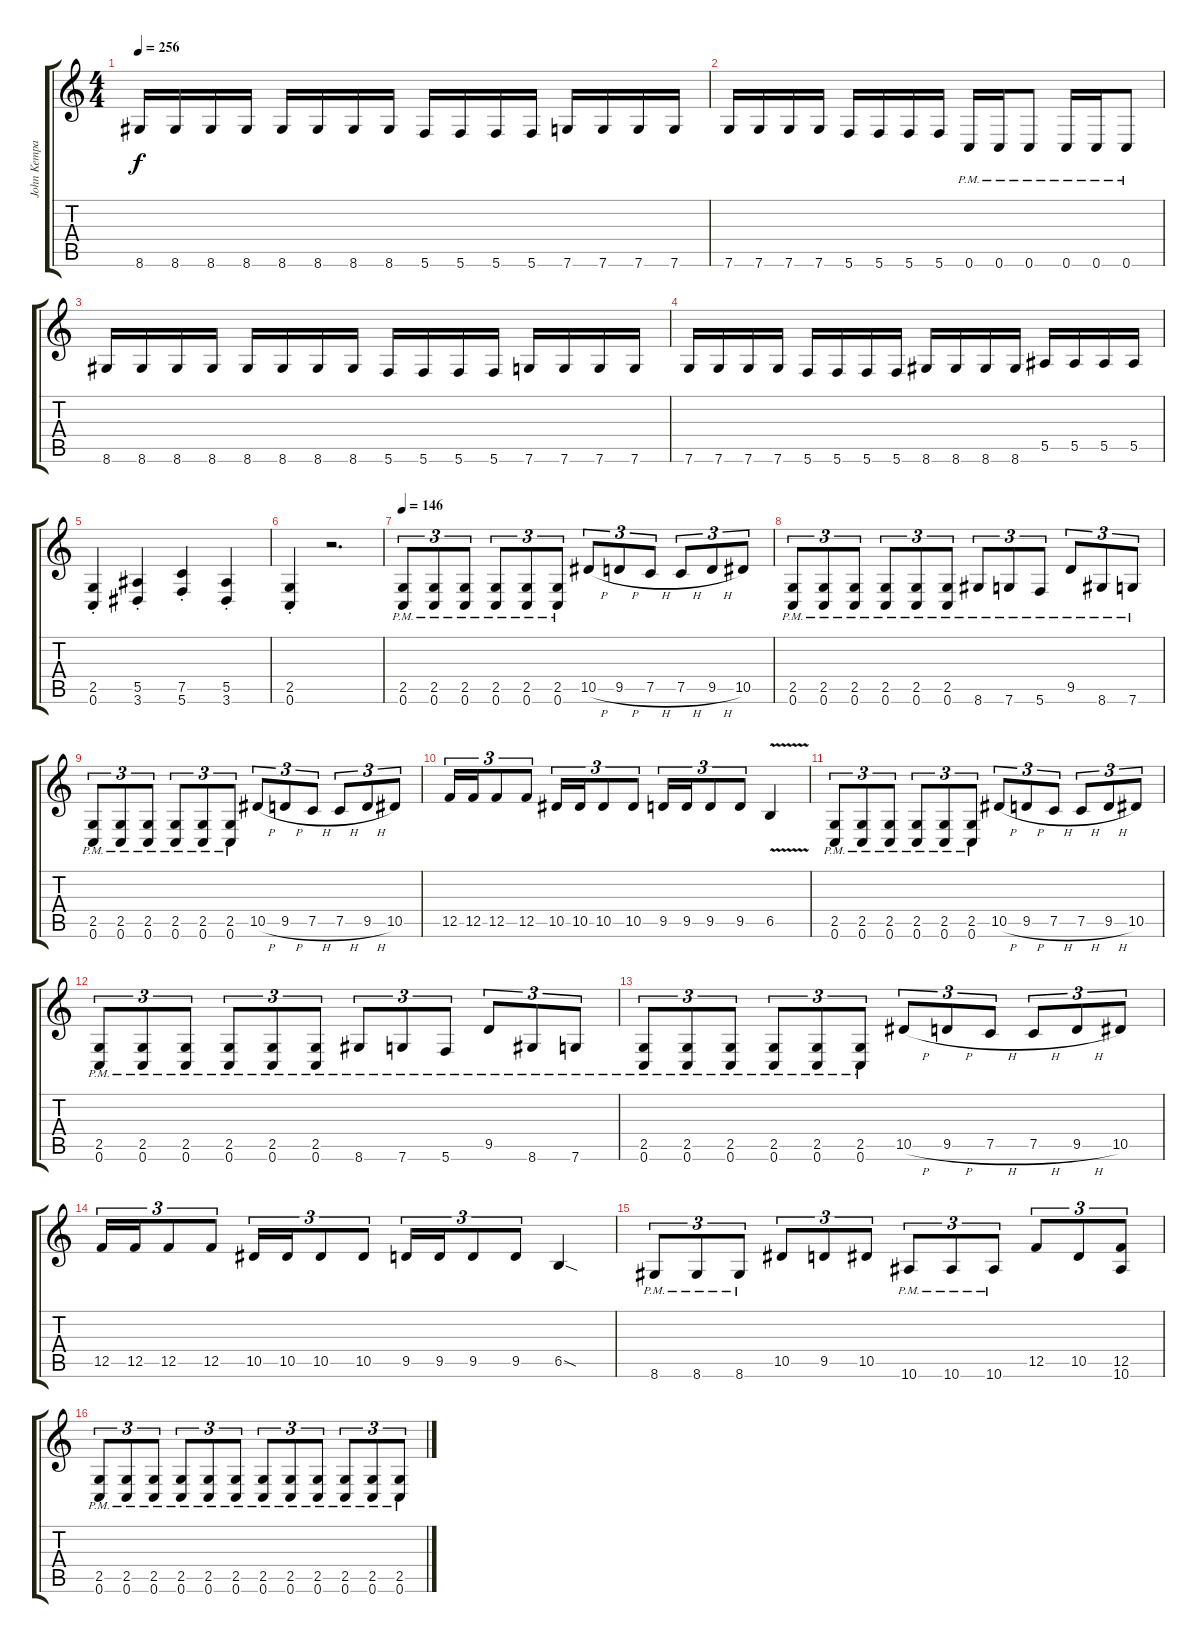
\track ("John Kempainen (Guitar)" "John Kempa") {instrument distortionguitar}
\staff {score tabs}
\tuning (C4 G3 Eb3 Bb2 F2 C2) {hide}
\ts (4 4)
\tempo 256
\clef g2
\ks c
8.6.16{dy f} 8.6.16 8.6.16 8.6.16 8.6.16 8.6.16 8.6.16 8.6.16 5.6.16 5.6.16 5.6.16 5.6.16 7.6.16 7.6.16 7.6.16 7.6.16 |
7.6.16 7.6.16 7.6.16 7.6.16 5.6.16 5.6.16 5.6.16 5.6.16 0.6{pm}.16 0.6{pm}.16 0.6{pm}.8 0.6{pm}.16 0.6{pm}.16 0.6{pm}.8 |
8.6.16 8.6.16 8.6.16 8.6.16 8.6.16 8.6.16 8.6.16 8.6.16 5.6.16 5.6.16 5.6.16 5.6.16 7.6.16 7.6.16 7.6.16 7.6.16 |
7.6.16 7.6.16 7.6.16 7.6.16 5.6.16 5.6.16 5.6.16 5.6.16 8.6.16 8.6.16 8.6.16 8.6.16 5.5.16 5.5.16 5.5.16 5.5.16 |
(2.5{st} 0.6{st}).4 (5.5{st} 3.6{st}).4 (7.5{st} 5.6{st}).4 (5.5{st} 3.6{st}).4 |
(2.5{st} 0.6{st}).4 r.2{d} |
\tempo 146
(2.5{pm} 0.6{pm}).8{tu (3 2)} (2.5{pm} 0.6{pm}).8{tu (3 2)} (2.5{pm} 0.6{pm}).8{tu (3 2)} (2.5{pm} 0.6{pm}).8{tu (3 2)} (2.5{pm} 0.6{pm}).8{tu (3 2)} (2.5{pm} 0.6{pm}).8{tu (3 2)} 10.5{h}.8{tu (3 2)} 9.5{h}.8{tu (3 2)} 7.5{h}.8{tu (3 2)} 7.5{h}.8{tu (3 2)} 9.5{h}.8{tu (3 2)} 10.5.8{tu (3 2)} |
(2.5{pm} 0.6{pm}).8{tu (3 2)} (2.5{pm} 0.6{pm}).8{tu (3 2)} (2.5{pm} 0.6{pm}).8{tu (3 2)} (2.5{pm} 0.6{pm}).8{tu (3 2)} (2.5{pm} 0.6{pm}).8{tu (3 2)} (2.5{pm} 0.6{pm}).8{tu (3 2)} 8.6{pm}.8{tu (3 2)} 7.6{pm}.8{tu (3 2)} 5.6{pm}.8{tu (3 2)} 9.5{pm}.8{tu (3 2)} 8.6{pm}.8{tu (3 2)} 7.6{pm}.8{tu (3 2)} |
(2.5{pm} 0.6{pm}).8{tu (3 2)} (2.5{pm} 0.6{pm}).8{tu (3 2)} (2.5{pm} 0.6{pm}).8{tu (3 2)} (2.5{pm} 0.6{pm}).8{tu (3 2)} (2.5{pm} 0.6{pm}).8{tu (3 2)} (2.5{pm} 0.6{pm}).8{tu (3 2)} 10.5{h}.8{tu (3 2)} 9.5{h}.8{tu (3 2)} 7.5{h}.8{tu (3 2)} 7.5{h}.8{tu (3 2)} 9.5{h}.8{tu (3 2)} 10.5.8{tu (3 2)} |
12.5.16{tu (3 2)} 12.5.16{tu (3 2)} 12.5.8{tu (3 2)} 12.5.8{tu (3 2)} 10.5.16{tu (3 2)} 10.5.16{tu (3 2)} 10.5.8{tu (3 2)} 10.5.8{tu (3 2)} 9.5.16{tu (3 2)} 9.5.16{tu (3 2)} 9.5.8{tu (3 2)} 9.5.8{tu (3 2)} 6.5{v}.4 |
(2.5{pm} 0.6{pm}).8{tu (3 2)} (2.5{pm} 0.6{pm}).8{tu (3 2)} (2.5{pm} 0.6{pm}).8{tu (3 2)} (2.5{pm} 0.6{pm}).8{tu (3 2)} (2.5{pm} 0.6{pm}).8{tu (3 2)} (2.5{pm} 0.6{pm}).8{tu (3 2)} 10.5{h}.8{tu (3 2)} 9.5{h}.8{tu (3 2)} 7.5{h}.8{tu (3 2)} 7.5{h}.8{tu (3 2)} 9.5{h}.8{tu (3 2)} 10.5.8{tu (3 2)} |
(2.5{pm} 0.6{pm}).8{tu (3 2)} (2.5{pm} 0.6{pm}).8{tu (3 2)} (2.5{pm} 0.6{pm}).8{tu (3 2)} (2.5{pm} 0.6{pm}).8{tu (3 2)} (2.5{pm} 0.6{pm}).8{tu (3 2)} (2.5{pm} 0.6{pm}).8{tu (3 2)} 8.6{pm}.8{tu (3 2)} 7.6{pm}.8{tu (3 2)} 5.6{pm}.8{tu (3 2)} 9.5{pm}.8{tu (3 2)} 8.6{pm}.8{tu (3 2)} 7.6{pm}.8{tu (3 2)} |
(2.5{pm} 0.6{pm}).8{tu (3 2)} (2.5{pm} 0.6{pm}).8{tu (3 2)} (2.5{pm} 0.6{pm}).8{tu (3 2)} (2.5{pm} 0.6{pm}).8{tu (3 2)} (2.5{pm} 0.6{pm}).8{tu (3 2)} (2.5{pm} 0.6{pm}).8{tu (3 2)} 10.5{h}.8{tu (3 2)} 9.5{h}.8{tu (3 2)} 7.5{h}.8{tu (3 2)} 7.5{h}.8{tu (3 2)} 9.5{h}.8{tu (3 2)} 10.5.8{tu (3 2)} |
12.5.16{tu (3 2)} 12.5.16{tu (3 2)} 12.5.8{tu (3 2)} 12.5.8{tu (3 2)} 10.5.16{tu (3 2)} 10.5.16{tu (3 2)} 10.5.8{tu (3 2)} 10.5.8{tu (3 2)} 9.5.16{tu (3 2)} 9.5.16{tu (3 2)} 9.5.8{tu (3 2)} 9.5.8{tu (3 2)} 6.5{sod}.4 |
8.6{pm}.8{tu (3 2)} 8.6{pm}.8{tu (3 2)} 8.6{pm}.8{tu (3 2)} 10.5.8{tu (3 2)} 9.5.8{tu (3 2)} 10.5.8{tu (3 2)} 10.6{pm}.8{tu (3 2)} 10.6{pm}.8{tu (3 2)} 10.6{pm}.8{tu (3 2)} 12.5.8{tu (3 2)} 10.5.8{tu (3 2)} (12.5 10.6).8{tu (3 2)} |
(2.5{pm} 0.6{pm}).8{tu (3 2)} (2.5{pm} 0.6{pm}).8{tu (3 2)} (2.5{pm} 0.6{pm}).8{tu (3 2)} (2.5{pm} 0.6{pm}).8{tu (3 2)} (2.5{pm} 0.6{pm}).8{tu (3 2)} (2.5{pm} 0.6{pm}).8{tu (3 2)} (2.5{pm} 0.6{pm}).8{tu (3 2)} (2.5{pm} 0.6{pm}).8{tu (3 2)} (2.5{pm} 0.6{pm}).8{tu (3 2)} (2.5{pm} 0.6{pm}).8{tu (3 2)} (2.5{pm} 0.6{pm}).8{tu (3 2)} (2.5{pm} 0.6{pm}).8{tu (3 2)}
